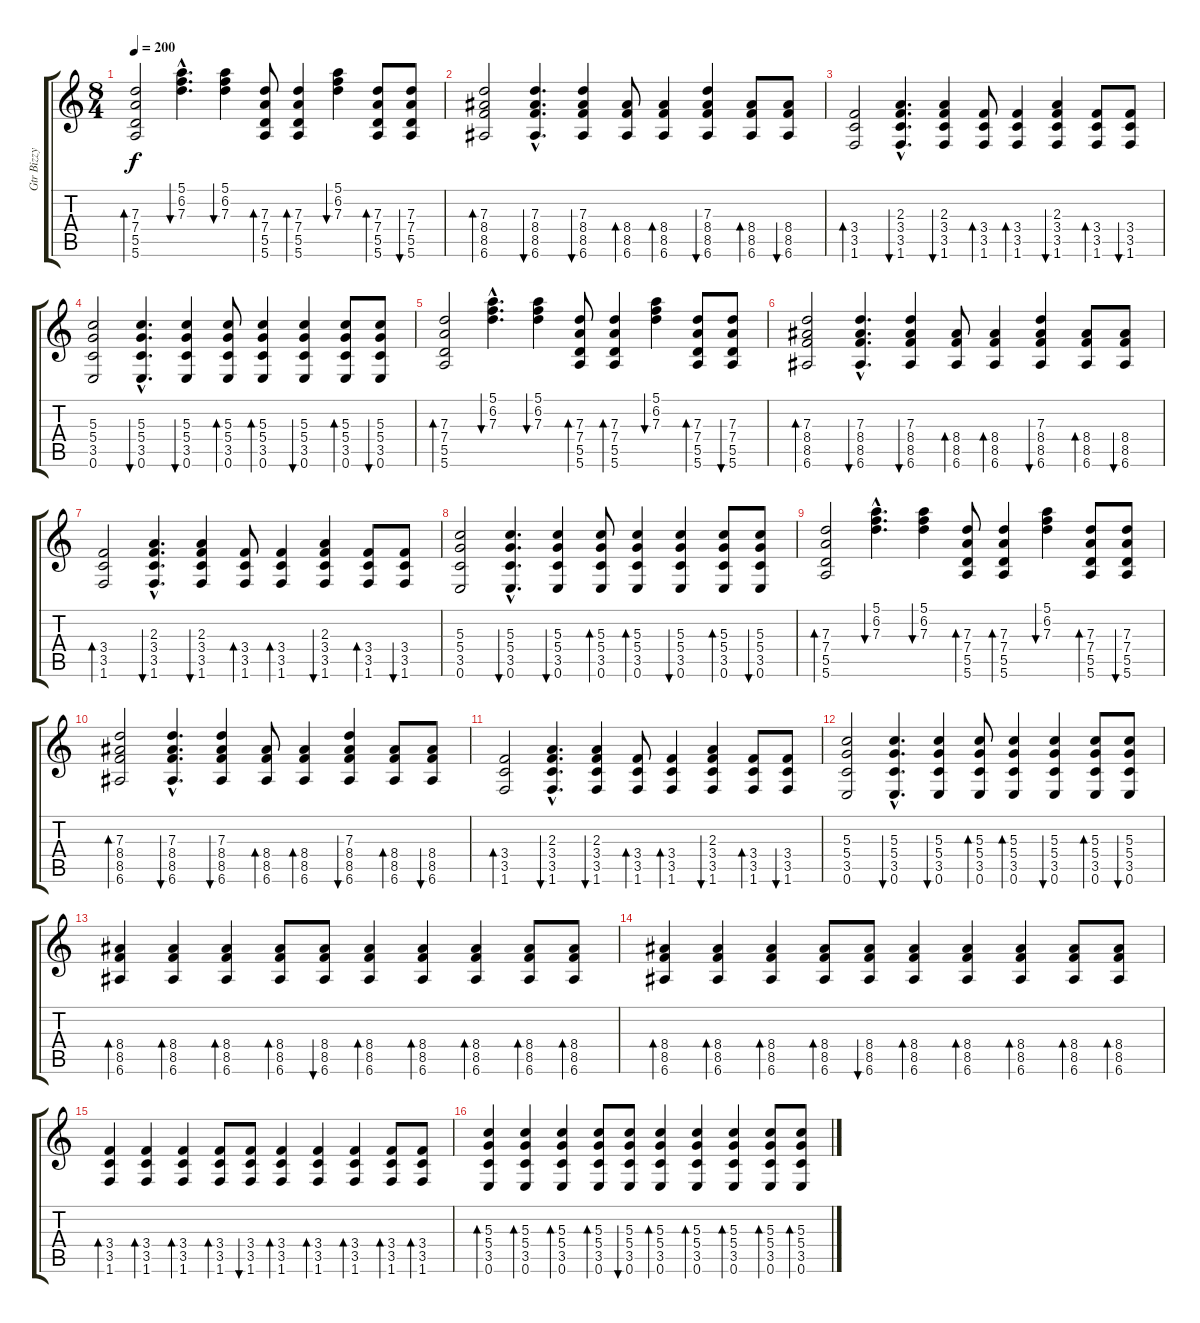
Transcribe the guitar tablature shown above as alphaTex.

\track ("Gtr Bizzy D." "Gtr Bizzy ") {instrument acousticguitarsteel}
\staff {score tabs}
\tuning (E4 B3 G3 D3 A2 E2) {hide}
\ts (8 4)
\tempo 200
\clef g2
\ks c
(7.3 7.4 5.5 5.6).2{bd 60 dy f instrument acousticguitarsteel} (5.1{hac} 6.2{hac} 7.3{hac}).4{d bu 60} (5.1 6.2 7.3).4{bu 60} (7.3 7.4 5.5 5.6).8{bd 60} (7.3 7.4 5.5 5.6).4{bd 60} (5.1 6.2 7.3).4{bu 60} (7.3 7.4 5.5 5.6).8{bd 60} (7.3 7.4 5.5 5.6).8{bu 60} |
(7.3 8.4 8.5 6.6).2{bd 60} (7.3{hac} 8.4{hac} 8.5{hac} 6.6{hac}).4{d bu 60} (7.3 8.4 8.5 6.6).4{bu 60} (8.4 8.5 6.6).8{bd 60} (8.4 8.5 6.6).4{bd 60} (7.3 8.4 8.5 6.6).4{bu 60} (8.4 8.5 6.6).8{bd 60} (8.4 8.5 6.6).8{bu 60} |
(3.4 3.5 1.6).2{bd 60} (2.3{hac} 3.4{hac} 3.5{hac} 1.6{hac}).4{d bu 60} (2.3 3.4 3.5 1.6).4{bu 60} (3.4 3.5 1.6).8{bd 60} (3.4 3.5 1.6).4{bd 60} (2.3 3.4 3.5 1.6).4{bu 60} (3.4 3.5 1.6).8{bd 60} (3.4 3.5 1.6).8{bu 60} |
(5.3 5.4 3.5 0.6).2 (5.3{hac} 5.4{hac} 3.5{hac} 0.6{hac}).4{d bu 60} (5.3 5.4 3.5 0.6).4{bu 60} (5.3 5.4 3.5 0.6).8{bd 60} (5.3 5.4 3.5 0.6).4{bd 60} (5.3 5.4 3.5 0.6).4{bu 60} (5.3 5.4 3.5 0.6).8{bd 60} (5.3 5.4 3.5 0.6).8{bu 60} |
(7.3 7.4 5.5 5.6).2{bd 60} (5.1{hac} 6.2{hac} 7.3{hac}).4{d bu 60} (5.1 6.2 7.3).4{bu 60} (7.3 7.4 5.5 5.6).8{bd 60} (7.3 7.4 5.5 5.6).4{bd 60} (5.1 6.2 7.3).4{bu 60} (7.3 7.4 5.5 5.6).8{bd 60} (7.3 7.4 5.5 5.6).8{bu 60} |
(7.3 8.4 8.5 6.6).2{bd 60} (7.3{hac} 8.4{hac} 8.5{hac} 6.6{hac}).4{d bu 60} (7.3 8.4 8.5 6.6).4{bu 60} (8.4 8.5 6.6).8{bd 60} (8.4 8.5 6.6).4{bd 60} (7.3 8.4 8.5 6.6).4{bu 60} (8.4 8.5 6.6).8{bd 60} (8.4 8.5 6.6).8{bu 60} |
(3.4 3.5 1.6).2{bd 60} (2.3{hac} 3.4{hac} 3.5{hac} 1.6{hac}).4{d bu 60} (2.3 3.4 3.5 1.6).4{bu 60} (3.4 3.5 1.6).8{bd 60} (3.4 3.5 1.6).4{bd 60} (2.3 3.4 3.5 1.6).4{bu 60} (3.4 3.5 1.6).8{bd 60} (3.4 3.5 1.6).8{bu 60} |
(5.3 5.4 3.5 0.6).2 (5.3{hac} 5.4{hac} 3.5{hac} 0.6{hac}).4{d bu 60} (5.3 5.4 3.5 0.6).4{bu 60} (5.3 5.4 3.5 0.6).8{bd 60} (5.3 5.4 3.5 0.6).4{bd 60} (5.3 5.4 3.5 0.6).4{bu 60} (5.3 5.4 3.5 0.6).8{bd 60} (5.3 5.4 3.5 0.6).8{bu 60} |
(7.3 7.4 5.5 5.6).2{bd 60} (5.1{hac} 6.2{hac} 7.3{hac}).4{d bu 60} (5.1 6.2 7.3).4{bu 60} (7.3 7.4 5.5 5.6).8{bd 60} (7.3 7.4 5.5 5.6).4{bd 60} (5.1 6.2 7.3).4{bu 60} (7.3 7.4 5.5 5.6).8{bd 60} (7.3 7.4 5.5 5.6).8{bu 60} |
(7.3 8.4 8.5 6.6).2{bd 60} (7.3{hac} 8.4{hac} 8.5{hac} 6.6{hac}).4{d bu 60} (7.3 8.4 8.5 6.6).4{bu 60} (8.4 8.5 6.6).8{bd 60} (8.4 8.5 6.6).4{bd 60} (7.3 8.4 8.5 6.6).4{bu 60} (8.4 8.5 6.6).8{bd 60} (8.4 8.5 6.6).8{bu 60} |
(3.4 3.5 1.6).2{bd 60} (2.3{hac} 3.4{hac} 3.5{hac} 1.6{hac}).4{d bu 60} (2.3 3.4 3.5 1.6).4{bu 60} (3.4 3.5 1.6).8{bd 60} (3.4 3.5 1.6).4{bd 60} (2.3 3.4 3.5 1.6).4{bu 60} (3.4 3.5 1.6).8{bd 60} (3.4 3.5 1.6).8{bu 60} |
(5.3 5.4 3.5 0.6).2 (5.3{hac} 5.4{hac} 3.5{hac} 0.6{hac}).4{d bu 60} (5.3 5.4 3.5 0.6).4{bu 60} (5.3 5.4 3.5 0.6).8{bd 60} (5.3 5.4 3.5 0.6).4{bd 60} (5.3 5.4 3.5 0.6).4{bu 60} (5.3 5.4 3.5 0.6).8{bd 60} (5.3 5.4 3.5 0.6).8{bu 60} |
(8.4 8.5 6.6).4{bd 60} (8.4 8.5 6.6).4{bd 60} (8.4 8.5 6.6).4{bd 60} (8.4 8.5 6.6).8{bd 60} (8.4 8.5 6.6).8{bu 60} (8.4 8.5 6.6).4{bd 60} (8.4 8.5 6.6).4{bd 60} (8.4 8.5 6.6).4{bd 60} (8.4 8.5 6.6).8{bd 60} (8.4 8.5 6.6).8{bd 60} |
(8.4 8.5 6.6).4{bd 60} (8.4 8.5 6.6).4{bd 60} (8.4 8.5 6.6).4{bd 60} (8.4 8.5 6.6).8{bd 60} (8.4 8.5 6.6).8{bu 60} (8.4 8.5 6.6).4{bd 60} (8.4 8.5 6.6).4{bd 60} (8.4 8.5 6.6).4{bd 60} (8.4 8.5 6.6).8{bd 60} (8.4 8.5 6.6).8{bd 60} |
(3.4 3.5 1.6).4{bd 60} (3.4 3.5 1.6).4{bd 60} (3.4 3.5 1.6).4{bd 60} (3.4 3.5 1.6).8{bd 60} (3.4 3.5 1.6).8{bu 60} (3.4 3.5 1.6).4{bd 60} (3.4 3.5 1.6).4{bd 60} (3.4 3.5 1.6).4{bd 60} (3.4 3.5 1.6).8{bd 60} (3.4 3.5 1.6).8{bd 60} |
(5.3 5.4 3.5 0.6).4{bd 60} (5.3 5.4 3.5 0.6).4{bd 60} (5.3 5.4 3.5 0.6).4{bd 60} (5.3 5.4 3.5 0.6).8{bd 60} (5.3 5.4 3.5 0.6).8{bu 60} (5.3 5.4 3.5 0.6).4{bd 60} (5.3 5.4 3.5 0.6).4{bd 60} (5.3 5.4 3.5 0.6).4{bd 60} (5.3 5.4 3.5 0.6).8{bd 60} (5.3 5.4 3.5 0.6).8{bd 60}
